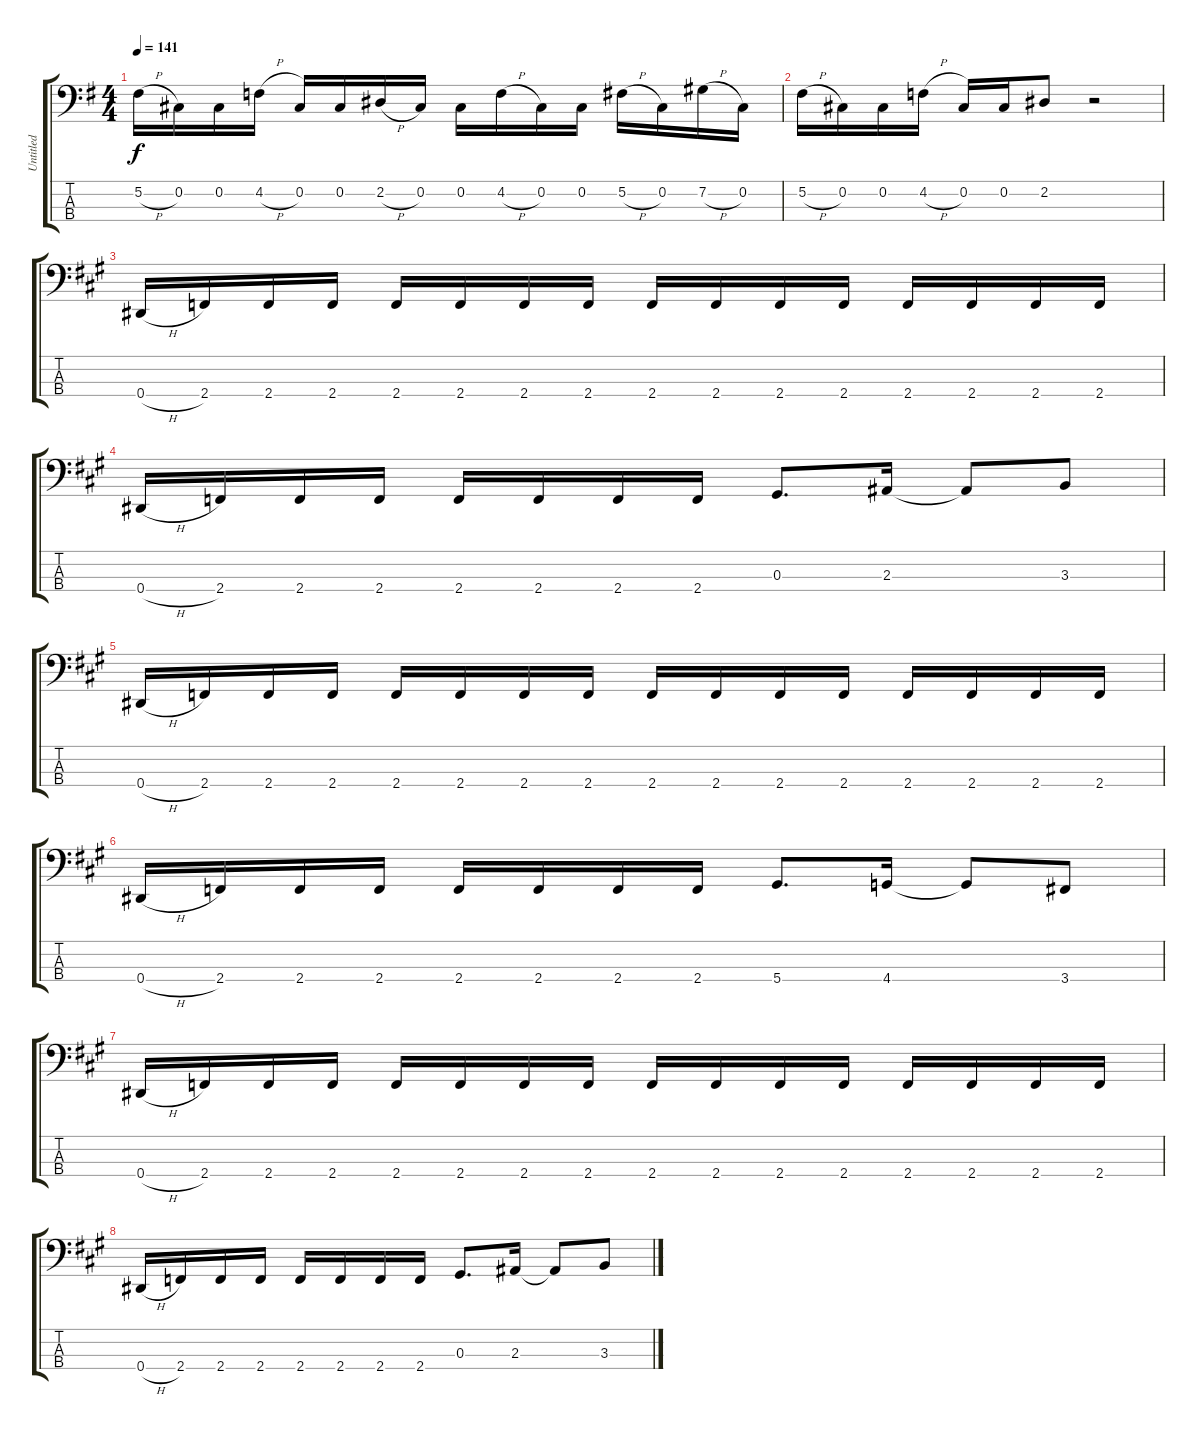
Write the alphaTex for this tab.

\track ("Untitled" "Untitled") {instrument electricbasspick}
\staff {score tabs}
\tuning (Gb2 Db2 Ab1 Eb1) {hide}
\ts (4 4)
\tempo 141
\clef f4
\ks g
5.2{h}.16{dy f} 0.2.16 0.2.16 4.2{h}.16 0.2.16 0.2.16 2.2{h}.16 0.2.16 0.2.16 4.2{h}.16 0.2.16 0.2.16 5.2{h}.16 0.2.16 7.2{h}.16 0.2.16 |
5.2{h}.16 0.2.16 0.2.16 4.2{h}.16 0.2.16 0.2.16 2.2.8 r.2 |
\ks a
0.4{h}.16 2.4.16 2.4.16 2.4.16 2.4.16 2.4.16 2.4.16 2.4.16 2.4.16 2.4.16 2.4.16 2.4.16 2.4.16 2.4.16 2.4.16 2.4.16 |
0.4{h}.16 2.4.16 2.4.16 2.4.16 2.4.16 2.4.16 2.4.16 2.4.16 0.3.8{d} 2.3.16 2.3{t}.8 3.3.8 |
0.4{h}.16 2.4.16 2.4.16 2.4.16 2.4.16 2.4.16 2.4.16 2.4.16 2.4.16 2.4.16 2.4.16 2.4.16 2.4.16 2.4.16 2.4.16 2.4.16 |
0.4{h}.16 2.4.16 2.4.16 2.4.16 2.4.16 2.4.16 2.4.16 2.4.16 5.4.8{d} 4.4.16 4.4{t}.8 3.4.8 |
0.4{h}.16 2.4.16 2.4.16 2.4.16 2.4.16 2.4.16 2.4.16 2.4.16 2.4.16 2.4.16 2.4.16 2.4.16 2.4.16 2.4.16 2.4.16 2.4.16 |
0.4{h}.16 2.4.16 2.4.16 2.4.16 2.4.16 2.4.16 2.4.16 2.4.16 0.3.8{d} 2.3.16 2.3{t}.8 3.3.8
